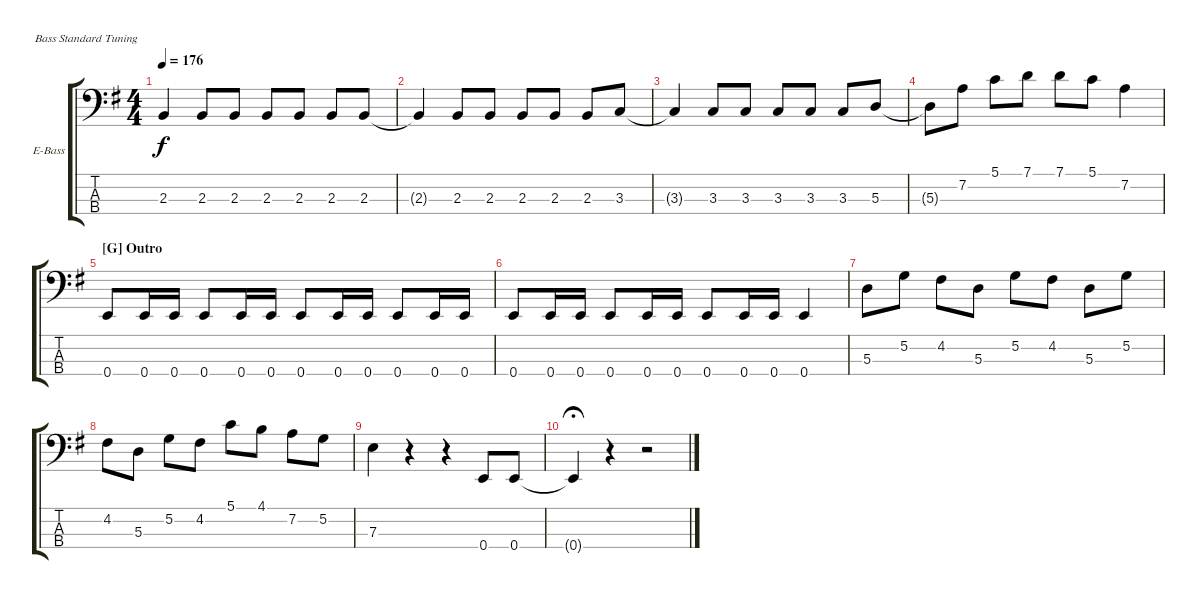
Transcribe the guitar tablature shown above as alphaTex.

\bracketExtendMode groupsimilarinstruments
\firstSystemTrackNameOrientation horizontal
\otherSystemsTrackNameOrientation horizontal
\track ("Bass" "E-Bass") {instrument electricbassfinger}
\staff {score tabs}
\tuning (G2 D2 A1 E1)
\ts (4 4)
\tempo 176
\clef f4
\scale
1.05549
\ks g
2.3{t}.4{dy f} 2.3.8 2.3.8 2.3.8 2.3.8 2.3.8 2.3.8 |
\scale
0.944515 2.3{t}.4 2.3.8 2.3.8 2.3.8 2.3.8 2.3.8 3.3.8 |
\scale
1.05549 3.3{t}.4 3.3.8 3.3.8 3.3.8 3.3.8 3.3.8 5.3.8 |
\scale
0.944515 5.3{t}.8 7.2.8 5.1.8 7.1.8 7.1.8 5.1.8 7.2.4 |
\section ("G" "Outro")
\scale
1.05549 0.4.8 0.4.16 0.4.16 0.4.8 0.4.16 0.4.16 0.4.8 0.4.16 0.4.16 0.4.8 0.4.16 0.4.16 |
\scale
0.944515 0.4.8 0.4.16 0.4.16 0.4.8 0.4.16 0.4.16 0.4.8 0.4.16 0.4.16 0.4.4 |
\scale
1.05549 5.3.8 5.2.8 4.2.8 5.3.8 5.2.8 4.2.8 5.3.8 5.2.8 |
\scale
0.944515 4.2.8 5.3.8 5.2.8 4.2.8 5.1.8 4.1.8 7.2.8 5.2.8 |
7.3.4 r.4 r.4 0.4.8 0.4.8 |
0.4{t}.4{fermata (medium 0.63)} r.4 r.2
